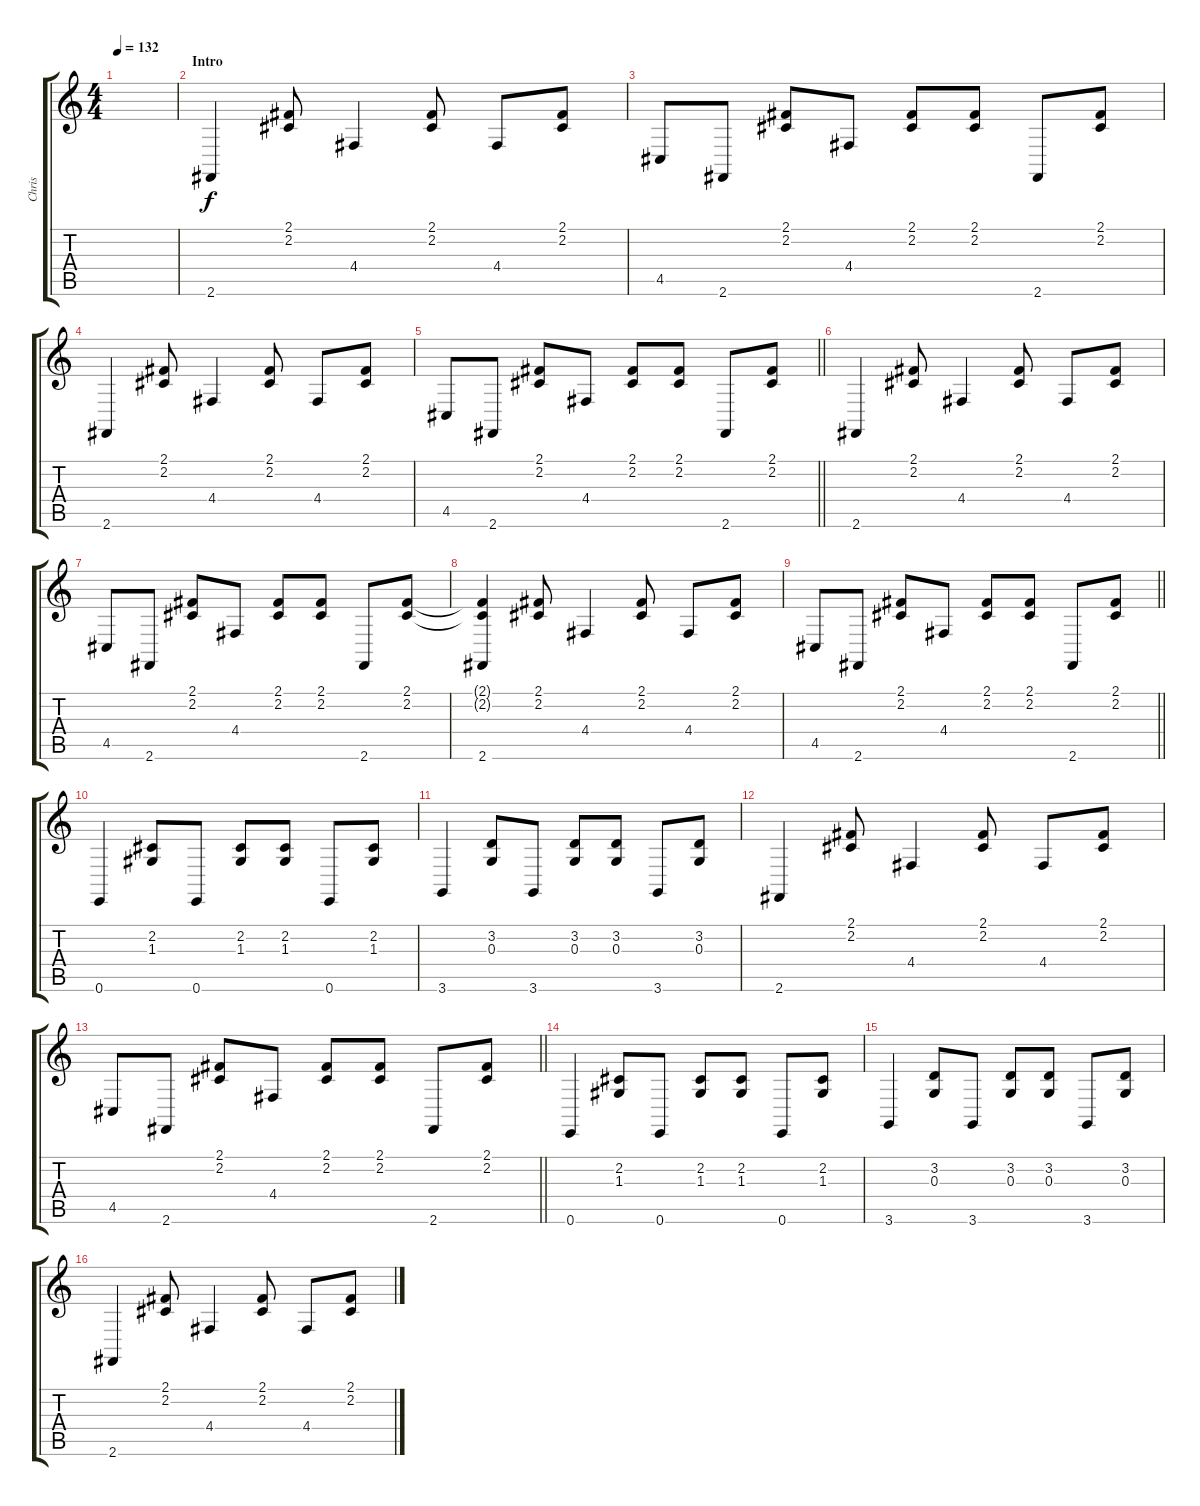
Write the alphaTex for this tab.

\track ("Chris" "Chris") {instrument acousticgrandpiano}
\staff {score tabs}
\tuning (E4 B3 G3 D3 A2 E2) {hide}
\ts (4 4)
\tempo 132
\clef g2
\ks c
|
\section ("" "Intro")
2.6.4 (2.1 2.2).8 4.4.4 (2.1 2.2).8 4.4.8 (2.1 2.2).8 |
4.5.8 2.6.8 (2.1 2.2).8 4.4.8 (2.1 2.2).8 (2.1 2.2).8 2.6.8 (2.1 2.2).8 |
2.6.4 (2.1 2.2).8 4.4.4 (2.1 2.2).8 4.4.8 (2.1 2.2).8 |
\barLineRight lightlight
4.5.8 2.6.8 (2.1 2.2).8 4.4.8 (2.1 2.2).8 (2.1 2.2).8 2.6.8 (2.1 2.2).8 |
2.6.4 (2.1 2.2).8 4.4.4 (2.1 2.2).8 4.4.8 (2.1 2.2).8 |
4.5.8 2.6.8 (2.1 2.2).8 4.4.8 (2.1 2.2).8 (2.1 2.2).8 2.6.8 (2.1 2.2).8 |
(2.1{t} 2.2{t} 2.6).4 (2.1 2.2).8 4.4.4 (2.1 2.2).8 4.4.8 (2.1 2.2).8 |
\barLineRight lightlight
4.5.8 2.6.8 (2.1 2.2).8 4.4.8 (2.1 2.2).8 (2.1 2.2).8 2.6.8 (2.1 2.2).8 |
0.6.4 (2.2 1.3).8 0.6.8 (2.2 1.3).8 (2.2 1.3).8 0.6.8 (2.2 1.3).8 |
3.6.4 (3.2 0.3).8 3.6.8 (3.2 0.3).8 (3.2 0.3).8 3.6.8 (3.2 0.3).8 |
2.6.4 (2.1 2.2).8 4.4.4 (2.1 2.2).8 4.4.8 (2.1 2.2).8 |
\barLineRight lightlight
4.5.8 2.6.8 (2.1 2.2).8 4.4.8 (2.1 2.2).8 (2.1 2.2).8 2.6.8 (2.1 2.2).8 |
0.6.4 (2.2 1.3).8 0.6.8 (2.2 1.3).8 (2.2 1.3).8 0.6.8 (2.2 1.3).8 |
3.6.4 (3.2 0.3).8 3.6.8 (3.2 0.3).8 (3.2 0.3).8 3.6.8 (3.2 0.3).8 |
2.6.4 (2.1 2.2).8 4.4.4 (2.1 2.2).8 4.4.8 (2.1 2.2).8
